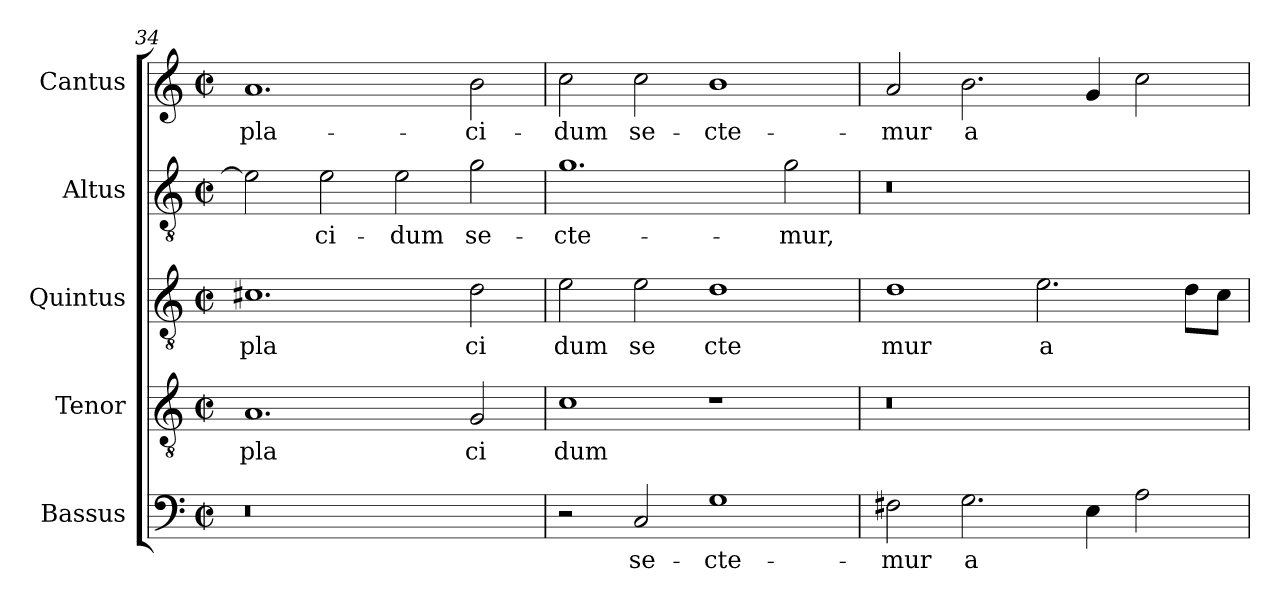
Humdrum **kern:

**kern	**text	**kern	**text	**kern	**text	**kern	**text	**kern	**text
*part5	*part5	*part4	*part4	*part3	*part3	*part2	*part2	*part1	*part1
*staff5	*staff5	*staff4	*staff4	*staff3	*staff3	*staff2	*staff2	*staff1	*staff1
*I"Bassus	*	*I"Tenor	*	*I"Quintus	*	*I"Altus	*	*I"Cantus	*
*clefF4	*	*clefGv2	*	*clefGv2	*	*clefGv2	*	*clefG2	*
*M2/2	*	*M2/2	*	*M2/2	*	*M2/2	*	*M2/2	*
*met(c|)	*	*met(c|)	*	*met(c|)	*	*met(c|)	*	*met(c|)	*
=34	=34	=34	=34	=34	=34	=34	=34	=34	=34
!	!	!	!LO:LY:b:cj	!	!LO:LY:b:cj	!	!	!	!LO:LY:b:cj
0r	.	1.A	pla	1.c#X	pla	2e\]	.	1.a	pla-
!	!	!	!	!	!	!	!LO:LY:b:cj	!	!
.	.	.	.	.	.	2e\	-ci-	.	.
!	!	!	!	!	!	!	!LO:LY:b:cj	!	!
.	.	.	.	.	.	2e\	-dum	.	.
!	!	!	!LO:LY:b:cj	!	!LO:LY:b:cj	!	!LO:LY:b:cj	!	!LO:LY:b:cj
.	.	2G/	ci	2d\	ci	2g\	se-	2b\	-ci-
=35	=35	=35	=35	=35	=35	=35	=35	=35	=35
!	!	!	!LO:LY:b:cj	!	!LO:LY:b:cj	!	!LO:LY:b:cj	!	!LO:LY:b:cj
2r	.	1c	dum	2e\	dum	1.g	-cte-	2cc\	-dum
!	!LO:LY:b:cj	!	!	!	!LO:LY:b:cj	!	!	!	!LO:LY:b:cj
2C/	se-	.	.	2e\	se	.	.	2cc\	se-
!	!LO:LY:b:cj	!	!	!	!LO:LY:b:cj	!	!	!	!LO:LY:b:cj
1G	-cte-	1r	.	1d	cte	.	.	1b	-cte-
!	!	!	!	!	!	!	!LO:LY:b:cj	!	!
.	.	.	.	.	.	2g\	-mur,	.	.
!!LO:LB:g=z
=36	=36	=36	=36	=36	=36	=36	=36	=36	=36
!	!LO:LY:b:cj	!	!	!	!LO:LY:b:cj	!	!	!	!LO:LY:b:cj
2F#X\	-mur	0r	.	1d	mur	0r	.	2a/	-mur
!	!LO:LY:b:cj	!	!	!	!	!	!	!	!LO:LY:b:cj
2.G\	a	.	.	.	.	.	.	2.b\	a
!	!	!	!	!	!LO:LY:b:cj	!	!	!	!
.	.	.	.	2.e\	a	.	.	.	.
4E\	.	.	.	.	.	.	.	4g/	.
2A\	.	.	.	.	.	.	.	2cc\	.
.	.	.	.	8d\L	.	.	.	.	.
.	.	.	.	8c\J	.	.	.	.	.
=	=	=	=	=	=	=	=	=	=
*-	*-	*-	*-	*-	*-	*-	*-	*-	*-
